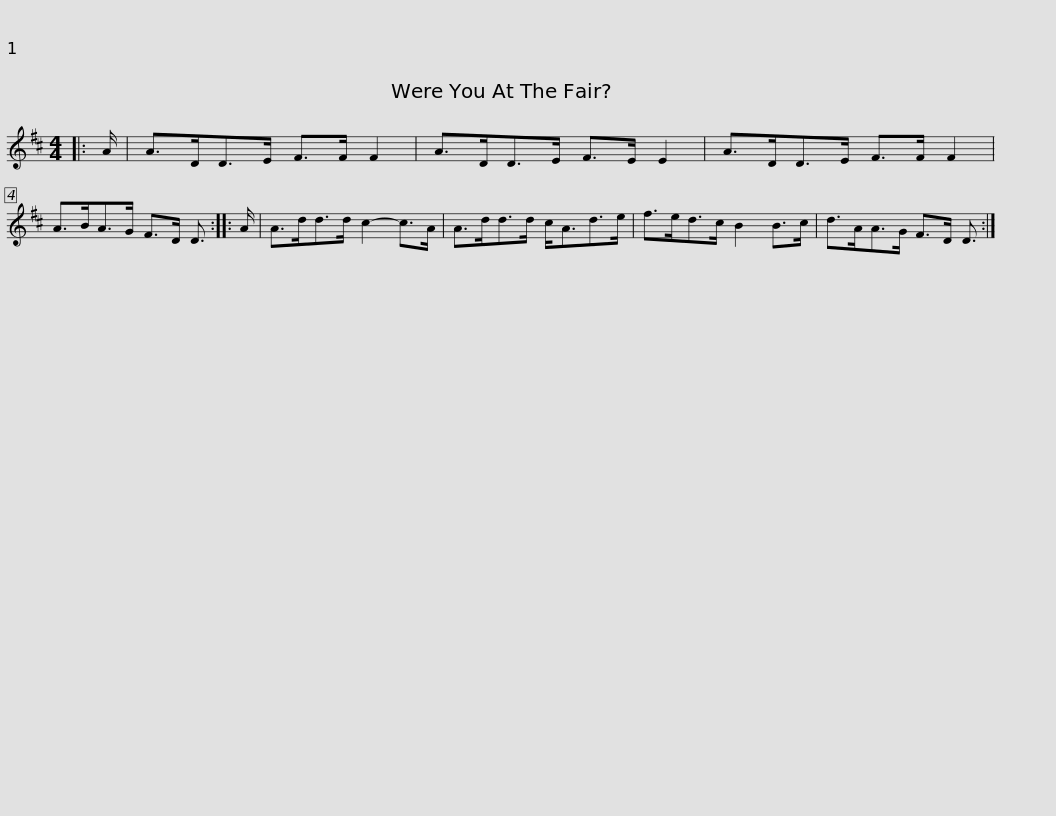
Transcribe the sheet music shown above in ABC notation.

X:1
L:1/8
M:4/4
I:linebreak $
K:D
V:1 treble
V:1
|: A/ | A>DD>E F>F F2 | A>DD>E F>E E2 | A>DD>E F>F F2 | A>BA>G F>D D3/2 :: %5
 A/ |$ A>dd>d c2- c>A | A>dd>d c<Ad>e | f>ed>c B2 B>c | d>AA>G F>D D3/2 :| %10
